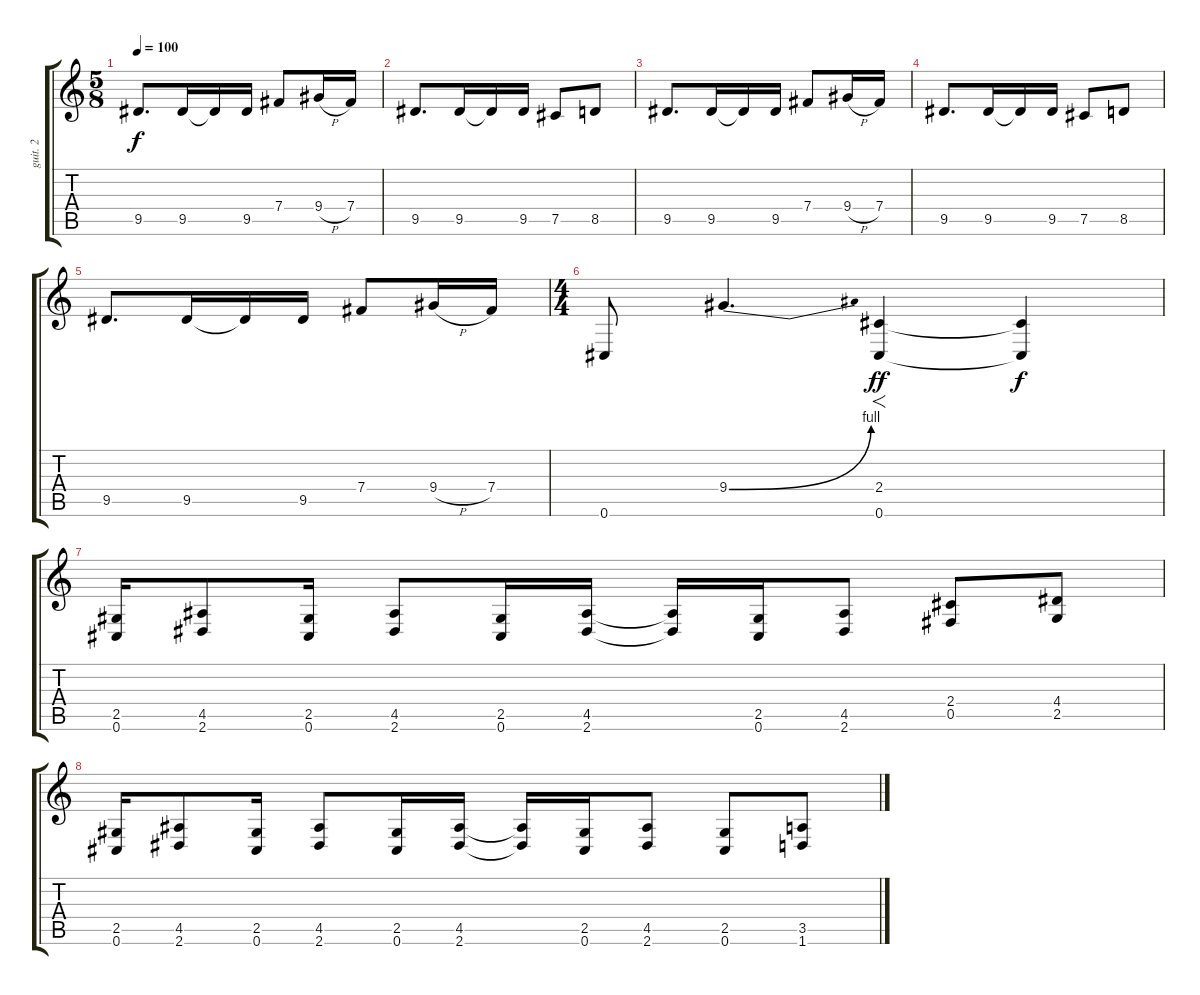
\track ("guit. 2" "guit. 2") {instrument distortionguitar}
\staff {score tabs}
\tuning (Db4 Ab3 E3 B2 Gb2 Db2) {hide}
\ts (5 8)
\tempo 100
\clef g2
\ks c
9.5.8{d dy f instrument distortionguitar} 9.5.16 9.5{t}.16 9.5.16 7.4.8 9.4{h}.16 7.4.16 |
9.5.8{d} 9.5.16 9.5{t}.16 9.5.16 7.5.8 8.5.8 |
9.5.8{d instrument distortionguitar} 9.5.16 9.5{t}.16 9.5.16 7.4.8 9.4{h}.16 7.4.16 |
9.5.8{d} 9.5.16 9.5{t}.16 9.5.16 7.5.8 8.5.8 |
9.5.8{d instrument distortionguitar} 9.5.16 9.5{t}.16 9.5.16 7.4.8 9.4{h}.16 7.4.16 |
\ts (4 4)
0.6.8{instrument distortionguitar} 9.4{be (bend 0 0 60 4)}.4{d} (2.4 0.6).4{f dy ff} (2.4{t} 0.6{t}).4{dy f} |
(2.5 0.6).16{volume 13 instrument distortionguitar} (4.5 2.6).8 (2.5 0.6).16 (4.5 2.6).8 (2.5 0.6).16 (4.5 2.6).16 (4.5{t} 2.6{t}).16 (2.5 0.6).16 (4.5 2.6).8 (2.4 0.5).8 (4.4 2.5).8 |
(2.5 0.6).16 (4.5 2.6).8 (2.5 0.6).16 (4.5 2.6).8 (2.5 0.6).16 (4.5 2.6).16 (4.5{t} 2.6{t}).16 (2.5 0.6).16 (4.5 2.6).8 (2.5 0.6).8 (3.5 1.6).8
